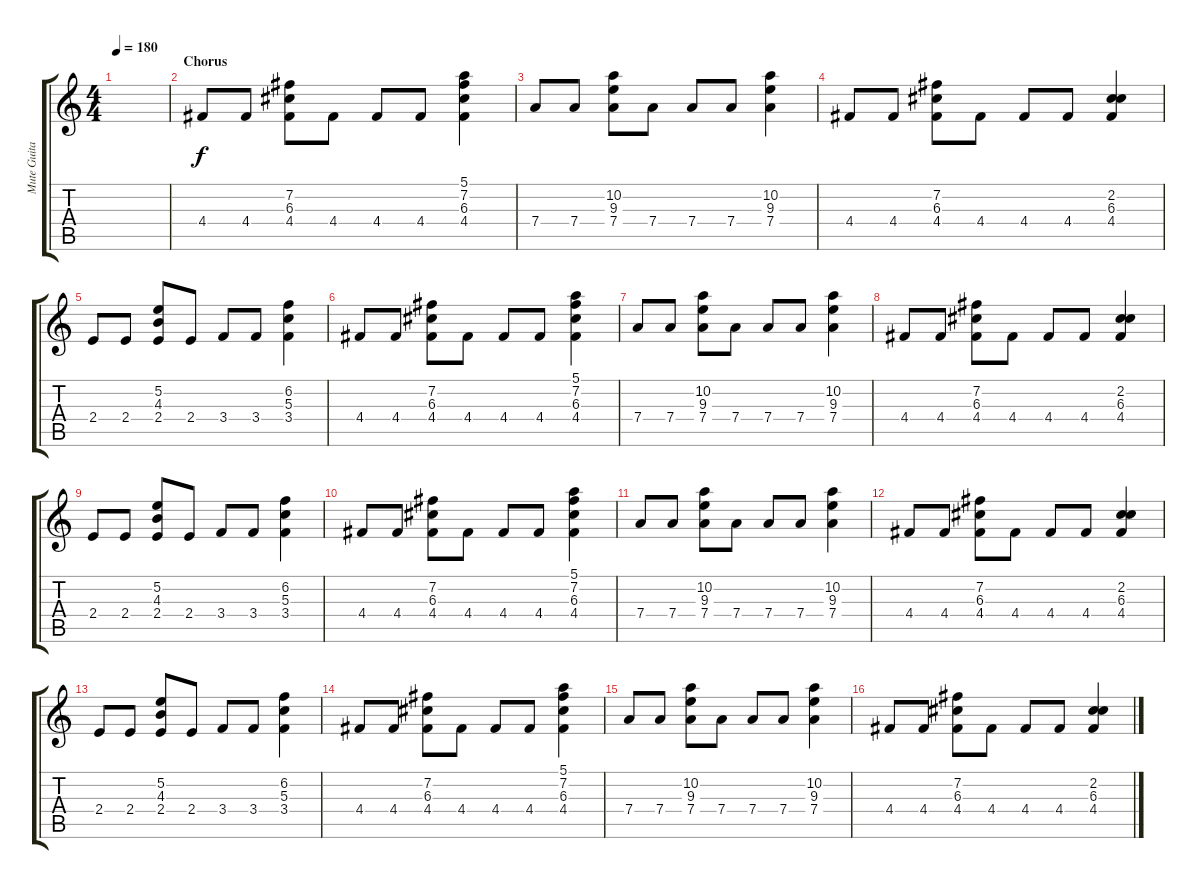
\track ("Mute Guitar" "Mute Guita") {instrument electricguitarmuted}
\staff {score tabs}
\tuning (E4 B3 G3 D3 A2 E2) {hide}
\ts (4 4)
\tempo 180
\clef g2
\ks c
|
\section ("" "Chorus")
4.4.8 4.4.8 (7.2 6.3 4.4).8 4.4.8 4.4.8 4.4.8 (5.1 7.2 6.3 4.4).4 |
7.4.8 7.4.8 (10.2 9.3 7.4).8 7.4.8 7.4.8 7.4.8 (10.2 9.3 7.4).4 |
4.4.8 4.4.8 (7.2 6.3 4.4).8 4.4.8 4.4.8 4.4.8 (2.2 6.3 4.4).4 |
2.4.8 2.4.8 (5.2 4.3 2.4).8 2.4.8 3.4.8 3.4.8 (6.2 5.3 3.4).4 |
4.4.8 4.4.8 (7.2 6.3 4.4).8 4.4.8 4.4.8 4.4.8 (5.1 7.2 6.3 4.4).4 |
7.4.8 7.4.8 (10.2 9.3 7.4).8 7.4.8 7.4.8 7.4.8 (10.2 9.3 7.4).4 |
4.4.8 4.4.8 (7.2 6.3 4.4).8 4.4.8 4.4.8 4.4.8 (2.2 6.3 4.4).4 |
2.4.8 2.4.8 (5.2 4.3 2.4).8 2.4.8 3.4.8 3.4.8 (6.2 5.3 3.4).4 |
4.4.8 4.4.8 (7.2 6.3 4.4).8 4.4.8 4.4.8 4.4.8 (5.1 7.2 6.3 4.4).4 |
7.4.8 7.4.8 (10.2 9.3 7.4).8 7.4.8 7.4.8 7.4.8 (10.2 9.3 7.4).4 |
4.4.8 4.4.8 (7.2 6.3 4.4).8 4.4.8 4.4.8 4.4.8 (2.2 6.3 4.4).4 |
2.4.8 2.4.8 (5.2 4.3 2.4).8 2.4.8 3.4.8 3.4.8 (6.2 5.3 3.4).4 |
4.4.8 4.4.8 (7.2 6.3 4.4).8 4.4.8 4.4.8 4.4.8 (5.1 7.2 6.3 4.4).4 |
7.4.8 7.4.8 (10.2 9.3 7.4).8 7.4.8 7.4.8 7.4.8 (10.2 9.3 7.4).4 |
4.4.8 4.4.8 (7.2 6.3 4.4).8 4.4.8 4.4.8 4.4.8 (2.2 6.3 4.4).4
